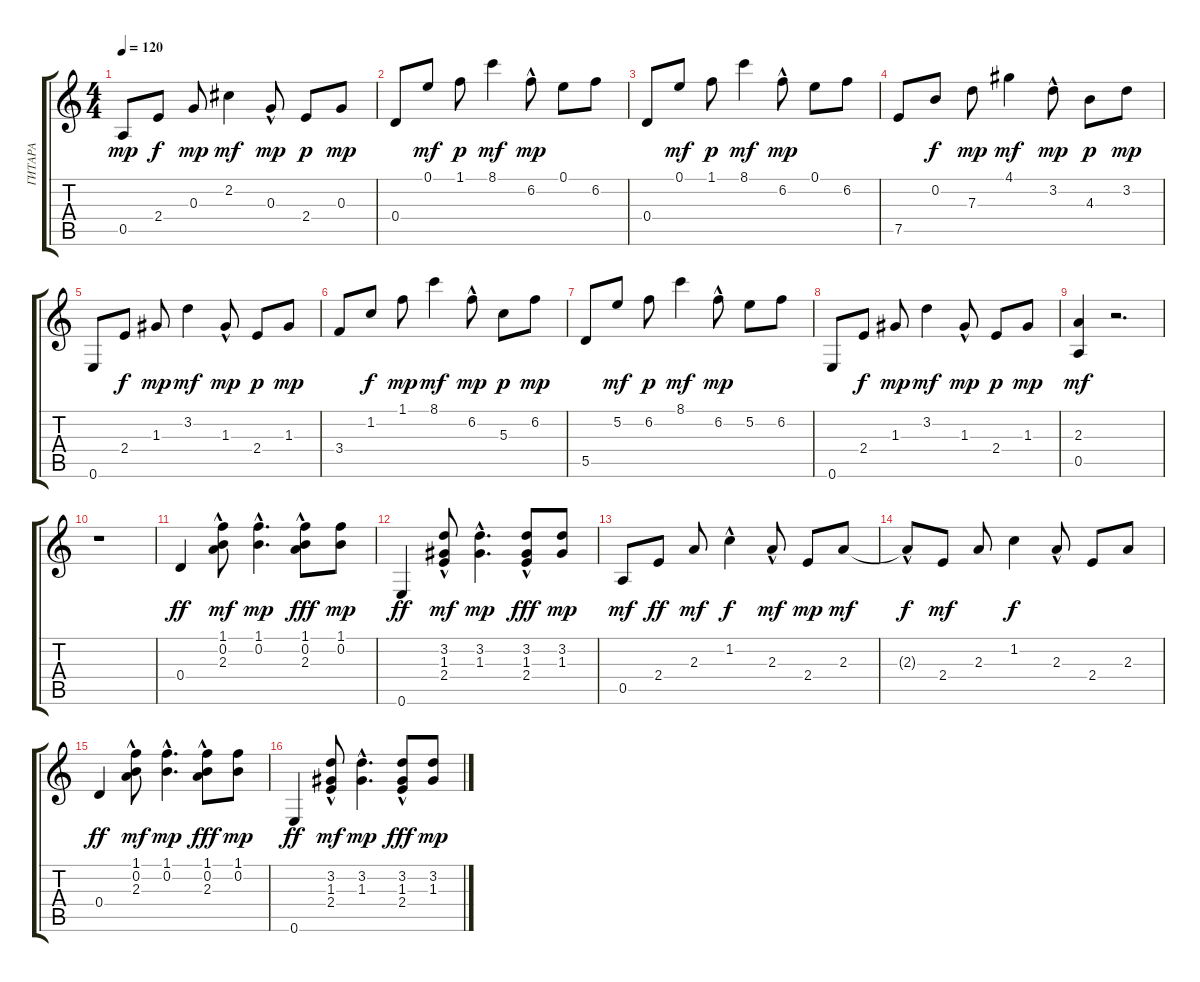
\track ("ГИТАРА" "ГИТАРА") {instrument acousticguitarsteel}
\staff {score tabs}
\tuning (E4 B3 G3 D3 A2 E2) {hide}
\ts (4 4)
\tempo 120
\clef g2
\ks c
0.5.8{dy mp} 2.4.8{dy f} 0.3.8{dy mp} 2.2.4{dy mf} 0.3{hac}.8{dy mp} 2.4.8{dy p} 0.3.8{dy mp} |
0.4.8 0.1.8{dy mf} 1.1.8{dy p} 8.1.4{dy mf} 6.2{hac}.8{dy mp} 0.1.8 6.2.8 |
0.4.8 0.1.8{dy mf} 1.1.8{dy p} 8.1.4{dy mf} 6.2{hac}.8{dy mp} 0.1.8 6.2.8 |
7.5.8 0.2.8{dy f} 7.3.8{dy mp} 4.1.4{dy mf} 3.2{hac}.8{dy mp} 4.3.8{dy p} 3.2.8{dy mp} |
0.6.8 2.4.8{dy f} 1.3.8{dy mp} 3.2.4{dy mf} 1.3{hac}.8{dy mp} 2.4.8{dy p} 1.3.8{dy mp} |
3.4.8 1.2.8{dy f} 1.1.8{dy mp} 8.1.4{dy mf} 6.2{hac}.8{dy mp} 5.3.8{dy p} 6.2.8{dy mp} |
5.5.8 5.2.8{dy mf} 6.2.8{dy p} 8.1.4{dy mf} 6.2{hac}.8{dy mp} 5.2.8 6.2.8 |
0.6.8 2.4.8{dy f} 1.3.8{dy mp} 3.2.4{dy mf} 1.3{hac}.8{dy mp} 2.4.8{dy p} 1.3.8{dy mp} |
(2.3 0.5).4{dy mf} r.2{d} |
r.1 |
0.4.4{dy ff} (1.1{hac} 0.2 2.3).8{dy mf} (1.1{hac} 0.2{hac}).4{d dy mp} (1.1{hac} 0.2 2.3).8{dy fff} (1.1 0.2).8{dy mp} |
0.6.4{dy ff} (3.2{hac} 1.3 2.4).8{dy mf} (3.2{hac} 1.3{hac}).4{d dy mp} (3.2{hac} 1.3 2.4).8{dy fff} (3.2 1.3).8{dy mp} |
0.5.8{dy mf} 2.4.8{dy ff} 2.3.8{dy mf} 1.2{hac}.4{dy f} 2.3{hac}.8{dy mf} 2.4.8{dy mp} 2.3.8{dy mf} |
2.3{hac t}.8{dy f} 2.4.8{dy mf} 2.3.8 1.2.4{dy f} 2.3{hac}.8 2.4.8 2.3.8 |
0.4.4{dy ff} (1.1{hac} 0.2 2.3).8{dy mf} (1.1{hac} 0.2{hac}).4{d dy mp} (1.1{hac} 0.2 2.3).8{dy fff} (1.1 0.2).8{dy mp} |
0.6.4{dy ff} (3.2{hac} 1.3 2.4).8{dy mf} (3.2{hac} 1.3{hac}).4{d dy mp} (3.2{hac} 1.3 2.4).8{dy fff} (3.2 1.3).8{dy mp}
